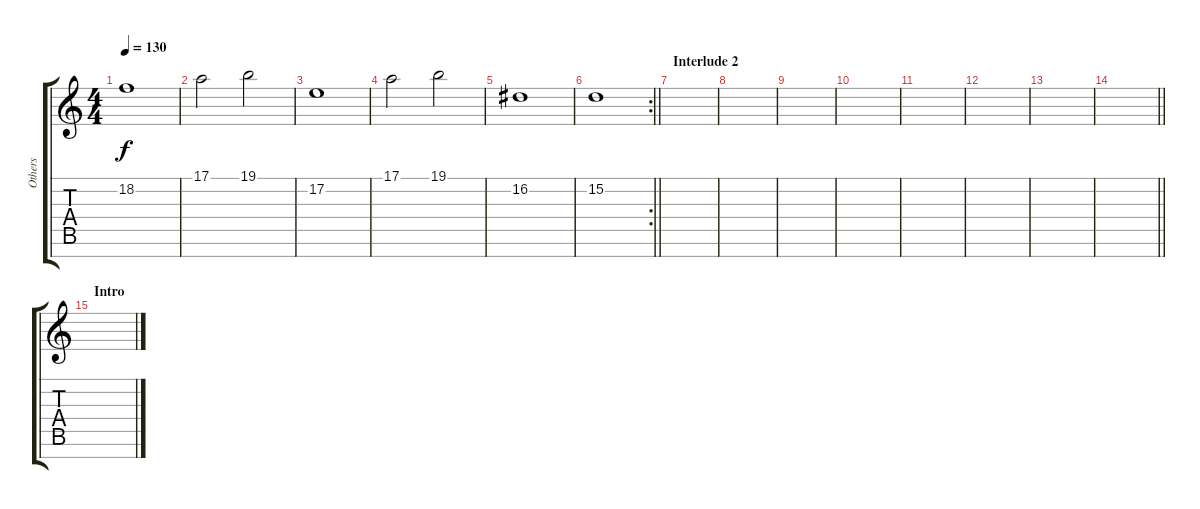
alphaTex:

\track ("Others" "Others") {instrument cello}
\staff {score tabs}
\tuning (E4 B3 G3 D3 A2 E2 B1) {hide}
\ts (4 4)
\tempo 130
\clef g2
\ks c
18.2.1{dy f} |
17.1.2 19.1.2 |
17.2.1 |
17.1.2 19.1.2 |
16.2.1 |
\rc 2
\barLineRight lightlight
15.2.1 |
\section ("" "Interlude 2")
|
|
|
|
|
|
|
\barLineRight lightlight
|
\section ("" "Intro")
